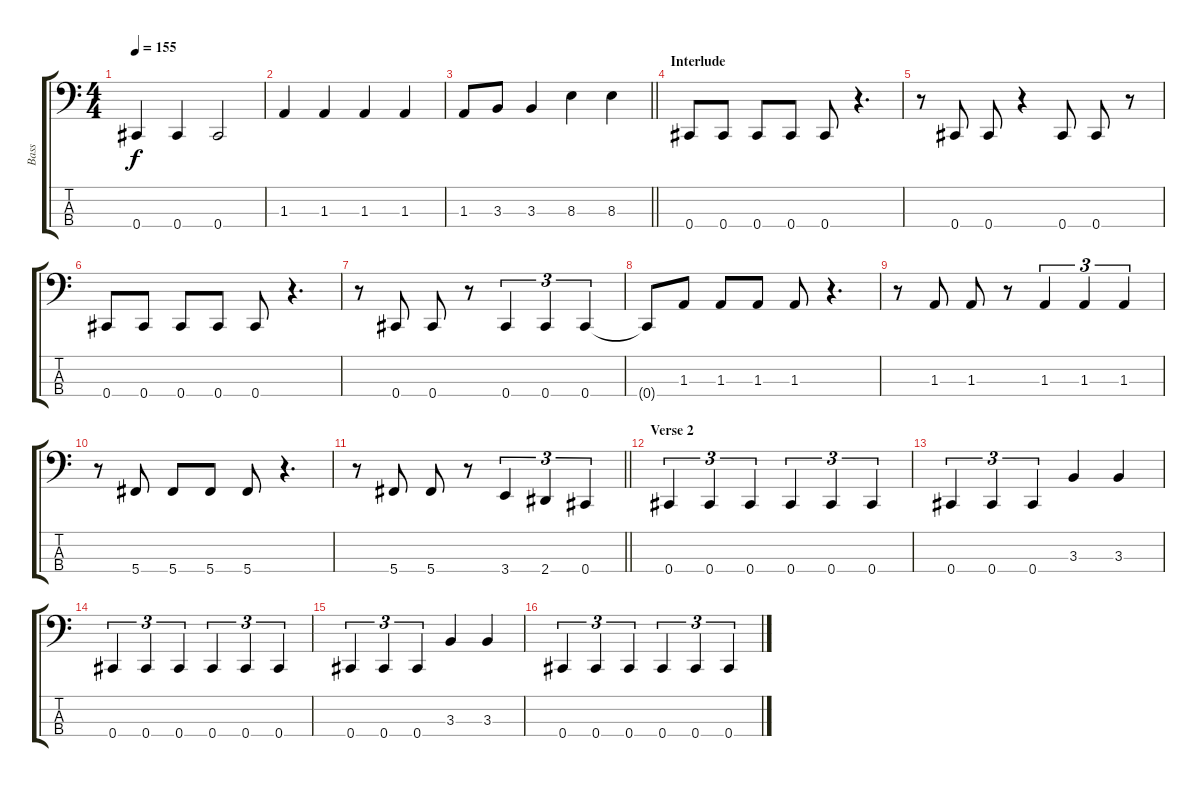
\track ("Bass" "Bass") {instrument electricbasspick}
\staff {score tabs}
\tuning (Gb2 Db2 Ab1 Db1) {hide}
\ts (4 4)
\tempo 155
\clef f4
\ks c
0.4.4{dy f} 0.4.4 0.4.2 |
1.3.4 1.3.4 1.3.4 1.3.4 |
\barLineRight lightlight
1.3.8 3.3.8 3.3.4 8.3.4 8.3.4 |
\section ("" "Interlude")
0.4.8 0.4.8 0.4.8 0.4.8 0.4.8 r.4{d} |
r.8 0.4.8 0.4.8 r.4 0.4.8 0.4.8 r.8 |
0.4.8 0.4.8 0.4.8 0.4.8 0.4.8 r.4{d} |
r.8 0.4.8 0.4.8 r.8 0.4.4{tu (3 2)} 0.4.4{tu (3 2)} 0.4.4{tu (3 2)} |
0.4{t}.8 1.3.8 1.3.8 1.3.8 1.3.8 r.4{d} |
r.8 1.3.8 1.3.8 r.8 1.3.4{tu (3 2)} 1.3.4{tu (3 2)} 1.3.4{tu (3 2)} |
r.8 5.4.8 5.4.8 5.4.8 5.4.8 r.4{d} |
\barLineRight lightlight
r.8 5.4.8 5.4.8 r.8 3.4.4{tu (3 2)} 2.4.4{tu (3 2)} 0.4.4{tu (3 2)} |
\section ("" "Verse 2")
0.4.4{tu (3 2)} 0.4.4{tu (3 2)} 0.4.4{tu (3 2)} 0.4.4{tu (3 2)} 0.4.4{tu (3 2)} 0.4.4{tu (3 2)} |
0.4.4{tu (3 2)} 0.4.4{tu (3 2)} 0.4.4{tu (3 2)} 3.3.4 3.3.4 |
0.4.4{tu (3 2)} 0.4.4{tu (3 2)} 0.4.4{tu (3 2)} 0.4.4{tu (3 2)} 0.4.4{tu (3 2)} 0.4.4{tu (3 2)} |
0.4.4{tu (3 2)} 0.4.4{tu (3 2)} 0.4.4{tu (3 2)} 3.3.4 3.3.4 |
0.4.4{tu (3 2)} 0.4.4{tu (3 2)} 0.4.4{tu (3 2)} 0.4.4{tu (3 2)} 0.4.4{tu (3 2)} 0.4.4{tu (3 2)}
